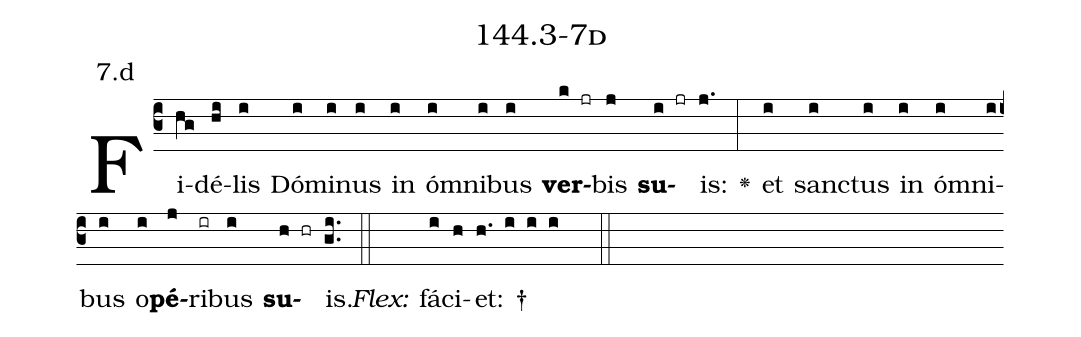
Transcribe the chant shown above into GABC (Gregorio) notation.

name: 144.3-7d;
annotation: 7.d;
%%
(c3)Fi(hg)dé(hi)lis(i) Dó(i)mi(i)nus(i) in(i) óm(i)ni(i)bus(i) <b>ver</b>(k jr)bis(j) <b>su</b>(i jr)is:(j.) <v>\greheightstar</v>(:) et(i) sanc(i)tus(i) in(i) óm(i)ni(i)bus(i) o(i)<b>pé</b>(j)ri(ir)bus(i) <b>su</b>(h hr)is.(gi..) (::)
<i>Flex:</i>()  fá(i)ci(h)et: †(h. i i i  ::)

%E(i) u(i) o(j) u(i) a(h) e.(gi..) (::)
